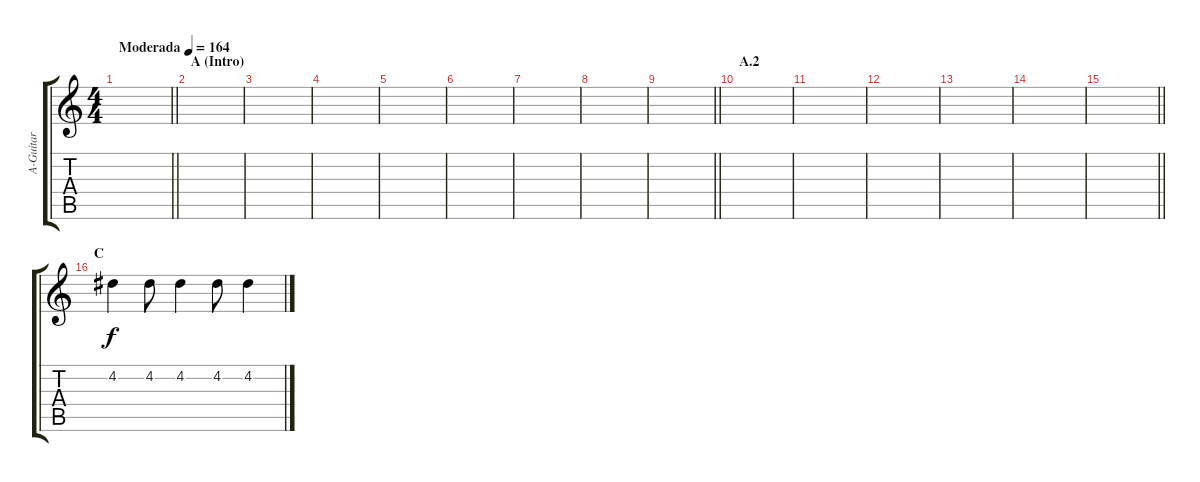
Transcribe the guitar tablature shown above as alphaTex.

\track ("A-Guitar" "A-Guitar") {instrument acousticguitarsteel}
\staff {score tabs}
\tuning (E4 B3 G3 D3 A2 E2) {hide}
\ts (4 4)
\tempo (164 "Moderada")
\clef g2
\barLineRight lightlight
\ks c
|
\section ("" "A (Intro)")
|
|
|
|
|
|
|
\barLineRight lightlight
|
\section ("" "A.2")
|
|
|
|
|
\barLineRight lightlight
|
\section ("" "C")
4.2.4 4.2.8 4.2.4 4.2.8 4.2.4
